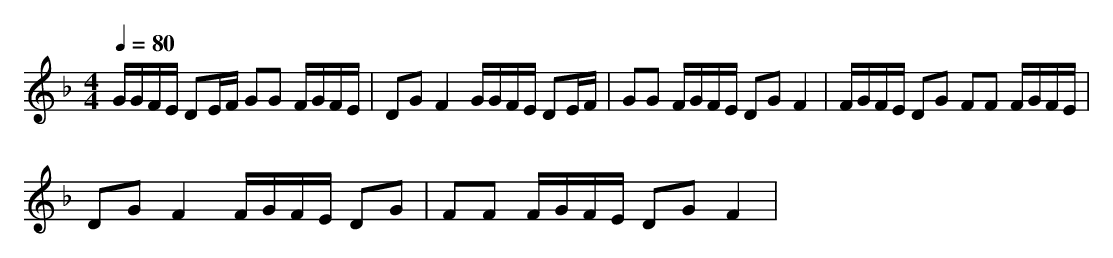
X:1
T:
M: 4/4
L: 1/8
Q:1/4=80
K:F % 1 flats
G/2G/2F/2E/2 DE/2F/2 GG F/2G/2F/2E/2|DG F2 G/2G/2F/2E/2 DE/2F/2|GG F/2G/2F/2E/2 DG F2|F/2G/2F/2E/2 DG FF F/2G/2F/2E/2|
DG F2 F/2G/2F/2E/2 DG|FF F/2G/2F/2E/2 DG F2|
